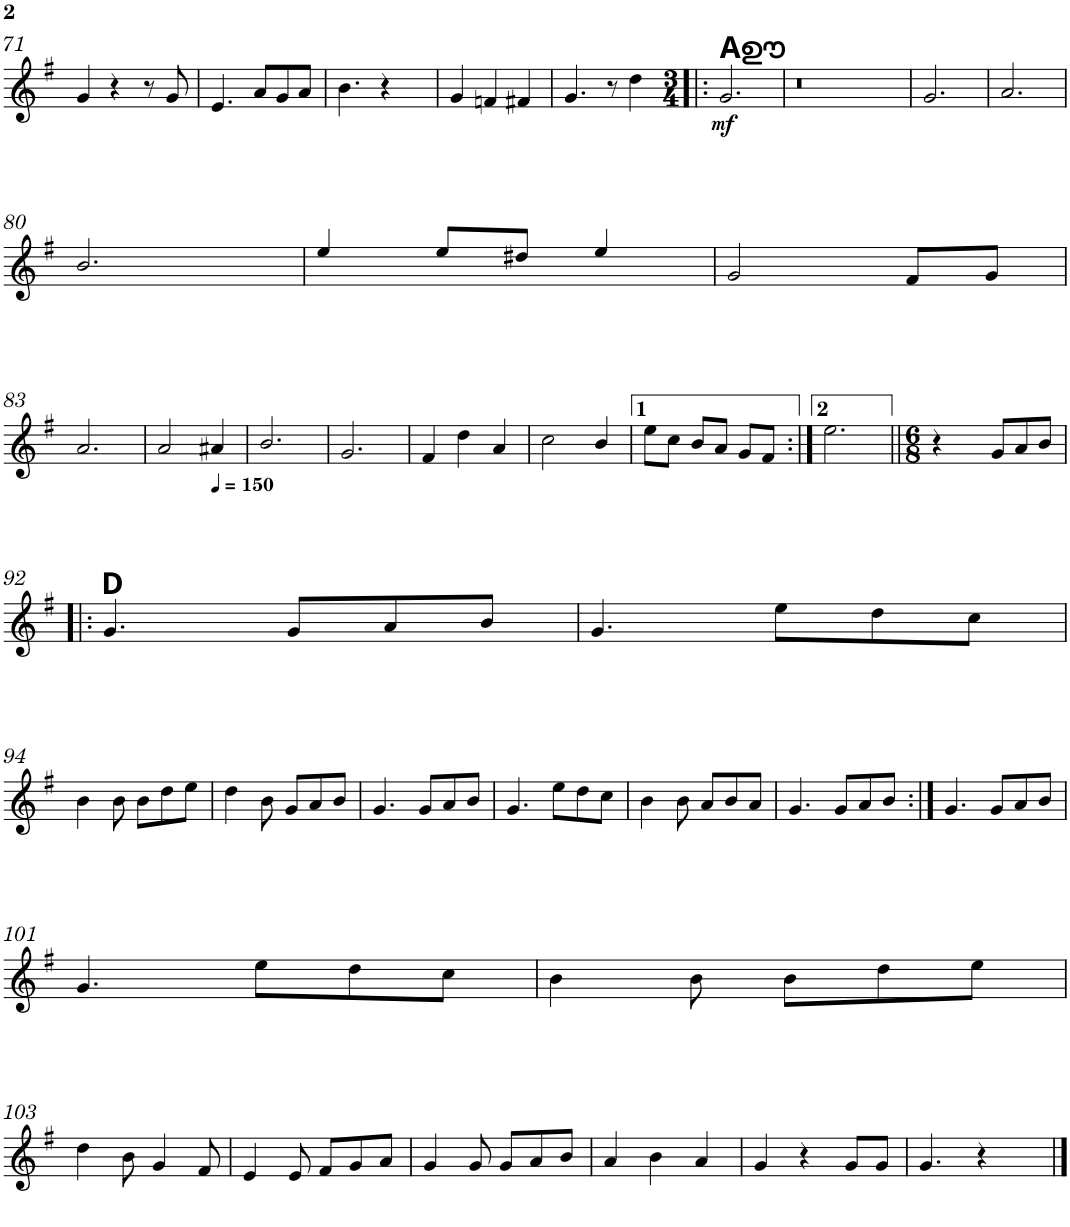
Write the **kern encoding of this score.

**kern	**dynam
*part1	*part1
*staff1	*staff1
*I"Gralla 3	*
!!LO:PB:g=z
*clefG2	*
*Trd8c14	*
*k[f#]	*
*M6/8	*
=71	=71
4g/	.
4r	.
8r	.
8g/	.
=72	=72
4.e/	.
8a/L	.
8g/	.
8a/J	.
=73	=73
4.b\	.
4r	.
8ryy	.
=74	=74
4g/	.
4fn/	.
4f#X/	.
=75	=75
4.g/	.
8r	.
4dd\	.
=76!|:	=76!|:
*M3/4	*
!LO:TX:a:B:t=Aഊ	!
!	!LO:DY:b
2.g/	mf
=77	=77
2.r	.
=78	=78
2.g/	.
=79	=79
2.a/	.
!!LO:LB:g=z
=80	=80
2.b/	.
=81	=81
4ee/	.
8ee/L	.
8dd#X/J	.
4ee/	.
=82	=82
2g/	.
8f#/L	.
8g/J	.
!!LO:LB:g=z
=83	=83
2.a/	.
=84	=84
2a/	.
*MM150	*
4a#X/	.
=85	=85
2.b/	.
=86	=86
2.g/	.
=87	=87
4f#/	.
4dd\	.
4a/	.
=88	=88
2cc\	.
4b/	.
=89	=89
8ee\L	.
8cc\J	.
8b/L	.
8a/J	.
8g/L	.
8f#/J	.
=90:|!	=90:|!
2.ee\	.
=91||	=91||
*M6/8	*
4r	.
8ryy	.
8g/L	.
8a/	.
8b/J	.
!!LO:LB:g=z
=92!|:	=92!|:
!LO:TX:a:B:t=D	!
4.g/	.
8g/L	.
8a/	.
8b/J	.
=93	=93
4.g/	.
8ee\L	.
8dd\	.
8cc\J	.
!!LO:LB:g=z
=94	=94
4b\	.
8b\	.
8b\L	.
8dd\	.
8ee\J	.
=95	=95
4dd\	.
8b\	.
8g/L	.
8a/	.
8b/J	.
=96	=96
4.g/	.
8g/L	.
8a/	.
8b/J	.
=97	=97
4.g/	.
8ee\L	.
8dd\	.
8cc\J	.
=98	=98
4b\	.
8b\	.
8a/L	.
8b/	.
8a/J	.
=99	=99
4.g/	.
8g/L	.
8a/	.
8b/J	.
=100:|!	=100:|!
4.g/	.
8g/L	.
8a/	.
8b/J	.
!!LO:LB:g=z
=101	=101
4.g/	.
8ee\L	.
8dd\	.
8cc\J	.
=102	=102
4b\	.
8b\	.
8b\L	.
8dd\	.
8ee\J	.
!!LO:LB:g=z
=103	=103
4dd\	.
8b\	.
4g/	.
8f#/	.
=104	=104
4e/	.
8e/	.
8f#/L	.
8g/	.
8a/J	.
=105	=105
4g/	.
8g/	.
8g/L	.
8a/	.
8b/J	.
=106	=106
4a/	.
4b\	.
4a/	.
=107	=107
4g/	.
4r	.
8g/L	.
8g/J	.
=108	=108
4.g/	.
4r	.
8ryy	.
==	==
*-	*-
